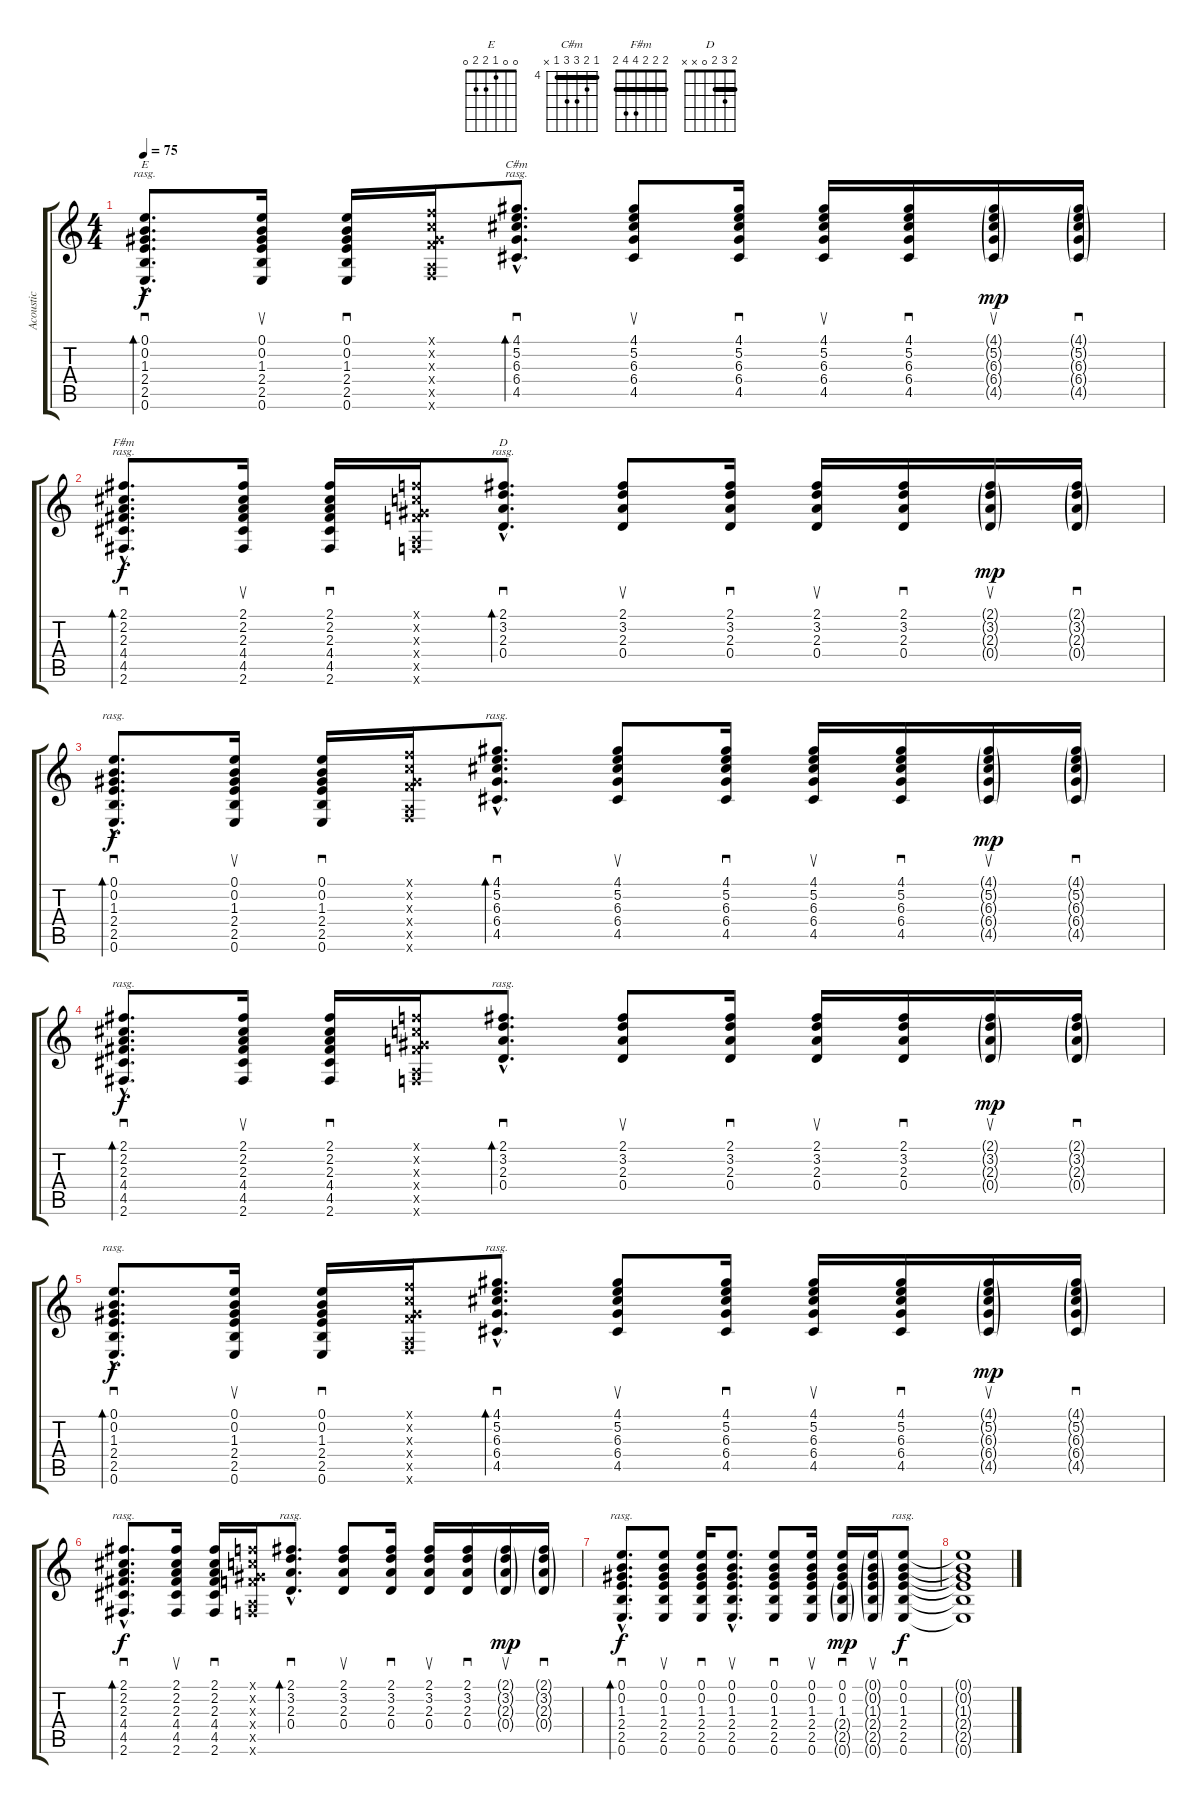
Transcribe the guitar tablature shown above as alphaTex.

\track ("Acoustic" "Acoustic") {instrument acousticguitarsteel}
\staff {score tabs}
\tuning (E4 B3 G3 D3 A2 E2) {hide}
\chord ("E" 0 0 1 2 2 0)
\chord ("C#m" 4 5 6 6 4 x) {firstfret 4 barre 4}
\chord ("F#m" 2 2 2 4 4 2) {barre 2}
\chord ("D" 2 3 2 0 x x) {barre 2}
\ts (4 4)
\tempo 75
\clef g2
\ks c
(0.1{hac} 0.2{hac} 1.3{hac} 2.4{hac} 2.5{hac} 0.6{hac}).8{d sd bd 60 ch "E" rasg ii dy f} (0.1 0.2 1.3 2.4 2.5 0.6).16{su} (0.1 0.2 1.3 2.4 2.5 0.6).16{sd} (1.1{x} 1.2{x} 1.3{x} 3.4{x} 0.5{x} 1.6{x}).16 (4.1{hac} 5.2{hac} 6.3{hac} 6.4{hac} 4.5{hac}).8{d sd bd 30 ch "C#m" rasg ii} (4.1 5.2 6.3 6.4 4.5).8{su} (4.1 5.2 6.3 6.4 4.5).16{sd} (4.1 5.2 6.3 6.4 4.5).16{su} (4.1 5.2 6.3 6.4 4.5).16{sd} (4.1{g} 5.2{g} 6.3{g} 6.4{g} 4.5{g}).16{su dy mp} (4.1{g} 5.2{g} 6.3{g} 6.4{g} 4.5{g}).16{sd} |
(2.1{hac} 2.2{hac} 2.3{hac} 4.4{hac} 4.5{hac} 2.6{hac}).8{d sd bd 30 ch "F#m" rasg ii dy f} (2.1 2.2 2.3 4.4 4.5 2.6).16{su} (2.1 2.2 2.3 4.4 4.5 2.6).16{sd} (1.1{x} 1.2{x} 1.3{x} 3.4{x} 0.5{x} 1.6{x}).16 (2.1{hac} 3.2{hac} 2.3{hac} 0.4{hac}).8{d sd bd 60 ch "D" rasg ii} (2.1 3.2 2.3 0.4).8{su} (2.1 3.2 2.3 0.4).16{sd} (2.1 3.2 2.3 0.4).16{su} (2.1 3.2 2.3 0.4).16{sd} (2.1{g} 3.2{g} 2.3{g} 0.4{g}).16{su dy mp} (2.1{g} 3.2{g} 2.3{g} 0.4{g}).16{sd} |
(0.1{hac} 0.2{hac} 1.3{hac} 2.4{hac} 2.5{hac} 0.6{hac}).8{d sd bd 60 rasg ii dy f} (0.1 0.2 1.3 2.4 2.5 0.6).16{su} (0.1 0.2 1.3 2.4 2.5 0.6).16{sd} (1.1{x} 1.2{x} 1.3{x} 3.4{x} 0.5{x} 1.6{x}).16 (4.1{hac} 5.2{hac} 6.3{hac} 6.4{hac} 4.5{hac}).8{d sd bd 30 rasg ii} (4.1 5.2 6.3 6.4 4.5).8{su} (4.1 5.2 6.3 6.4 4.5).16{sd} (4.1 5.2 6.3 6.4 4.5).16{su} (4.1 5.2 6.3 6.4 4.5).16{sd} (4.1{g} 5.2{g} 6.3{g} 6.4{g} 4.5{g}).16{su dy mp} (4.1{g} 5.2{g} 6.3{g} 6.4{g} 4.5{g}).16{sd} |
(2.1{hac} 2.2{hac} 2.3{hac} 4.4{hac} 4.5{hac} 2.6{hac}).8{d sd bd 30 rasg ii dy f} (2.1 2.2 2.3 4.4 4.5 2.6).16{su} (2.1 2.2 2.3 4.4 4.5 2.6).16{sd} (1.1{x} 1.2{x} 1.3{x} 3.4{x} 0.5{x} 1.6{x}).16 (2.1{hac} 3.2{hac} 2.3{hac} 0.4{hac}).8{d sd bd 60 rasg ii} (2.1 3.2 2.3 0.4).8{su} (2.1 3.2 2.3 0.4).16{sd} (2.1 3.2 2.3 0.4).16{su} (2.1 3.2 2.3 0.4).16{sd} (2.1{g} 3.2{g} 2.3{g} 0.4{g}).16{su dy mp} (2.1{g} 3.2{g} 2.3{g} 0.4{g}).16{sd} |
(0.1{hac} 0.2{hac} 1.3{hac} 2.4{hac} 2.5{hac} 0.6{hac}).8{d sd bd 60 rasg ii dy f} (0.1 0.2 1.3 2.4 2.5 0.6).16{su} (0.1 0.2 1.3 2.4 2.5 0.6).16{sd} (1.1{x} 1.2{x} 1.3{x} 3.4{x} 0.5{x} 1.6{x}).16 (4.1{hac} 5.2{hac} 6.3{hac} 6.4{hac} 4.5{hac}).8{d sd bd 30 rasg ii} (4.1 5.2 6.3 6.4 4.5).8{su} (4.1 5.2 6.3 6.4 4.5).16{sd} (4.1 5.2 6.3 6.4 4.5).16{su} (4.1 5.2 6.3 6.4 4.5).16{sd} (4.1{g} 5.2{g} 6.3{g} 6.4{g} 4.5{g}).16{su dy mp} (4.1{g} 5.2{g} 6.3{g} 6.4{g} 4.5{g}).16{sd} |
(2.1{hac} 2.2{hac} 2.3{hac} 4.4{hac} 4.5{hac} 2.6{hac}).8{d sd bd 30 rasg ii dy f} (2.1 2.2 2.3 4.4 4.5 2.6).16{su} (2.1 2.2 2.3 4.4 4.5 2.6).16{sd} (1.1{x} 1.2{x} 1.3{x} 3.4{x} 0.5{x} 1.6{x}).16 (2.1{hac} 3.2{hac} 2.3{hac} 0.4{hac}).8{d sd bd 60 rasg ii} (2.1 3.2 2.3 0.4).8{su} (2.1 3.2 2.3 0.4).16{sd} (2.1 3.2 2.3 0.4).16{su} (2.1 3.2 2.3 0.4).16{sd} (2.1{g} 3.2{g} 2.3{g} 0.4{g}).16{su dy mp} (2.1{g} 3.2{g} 2.3{g} 0.4{g}).16{sd} |
(0.1{hac} 0.2{hac} 1.3{hac} 2.4{hac} 2.5{hac} 0.6{hac}).8{d sd bd 60 rasg ii dy f} (0.1 0.2 1.3 2.4 2.5 0.6).8{su} (0.1 0.2 1.3 2.4 2.5 0.6).16{sd} (0.1{hac} 0.2{hac} 1.3{hac} 2.4{hac} 2.5{hac} 0.6{hac}).8{d su} (0.1 0.2 1.3 2.4 2.5 0.6).8{sd} (0.1 0.2 1.3 2.4 2.5 0.6).16{su} (0.1 0.2 1.3 2.4{g} 2.5{g} 0.6{g}).16{sd dy mp} (0.1{g} 0.2{g} 1.3{g} 2.4{g} 2.5{g} 0.6{g}).16{su} (0.1 0.2 1.3 2.4 2.5 0.6).8{sd rasg ii dy f} |
(0.1{t} 0.2{t} 1.3{t} 2.4{t} 2.5{t} 0.6{t}).1
